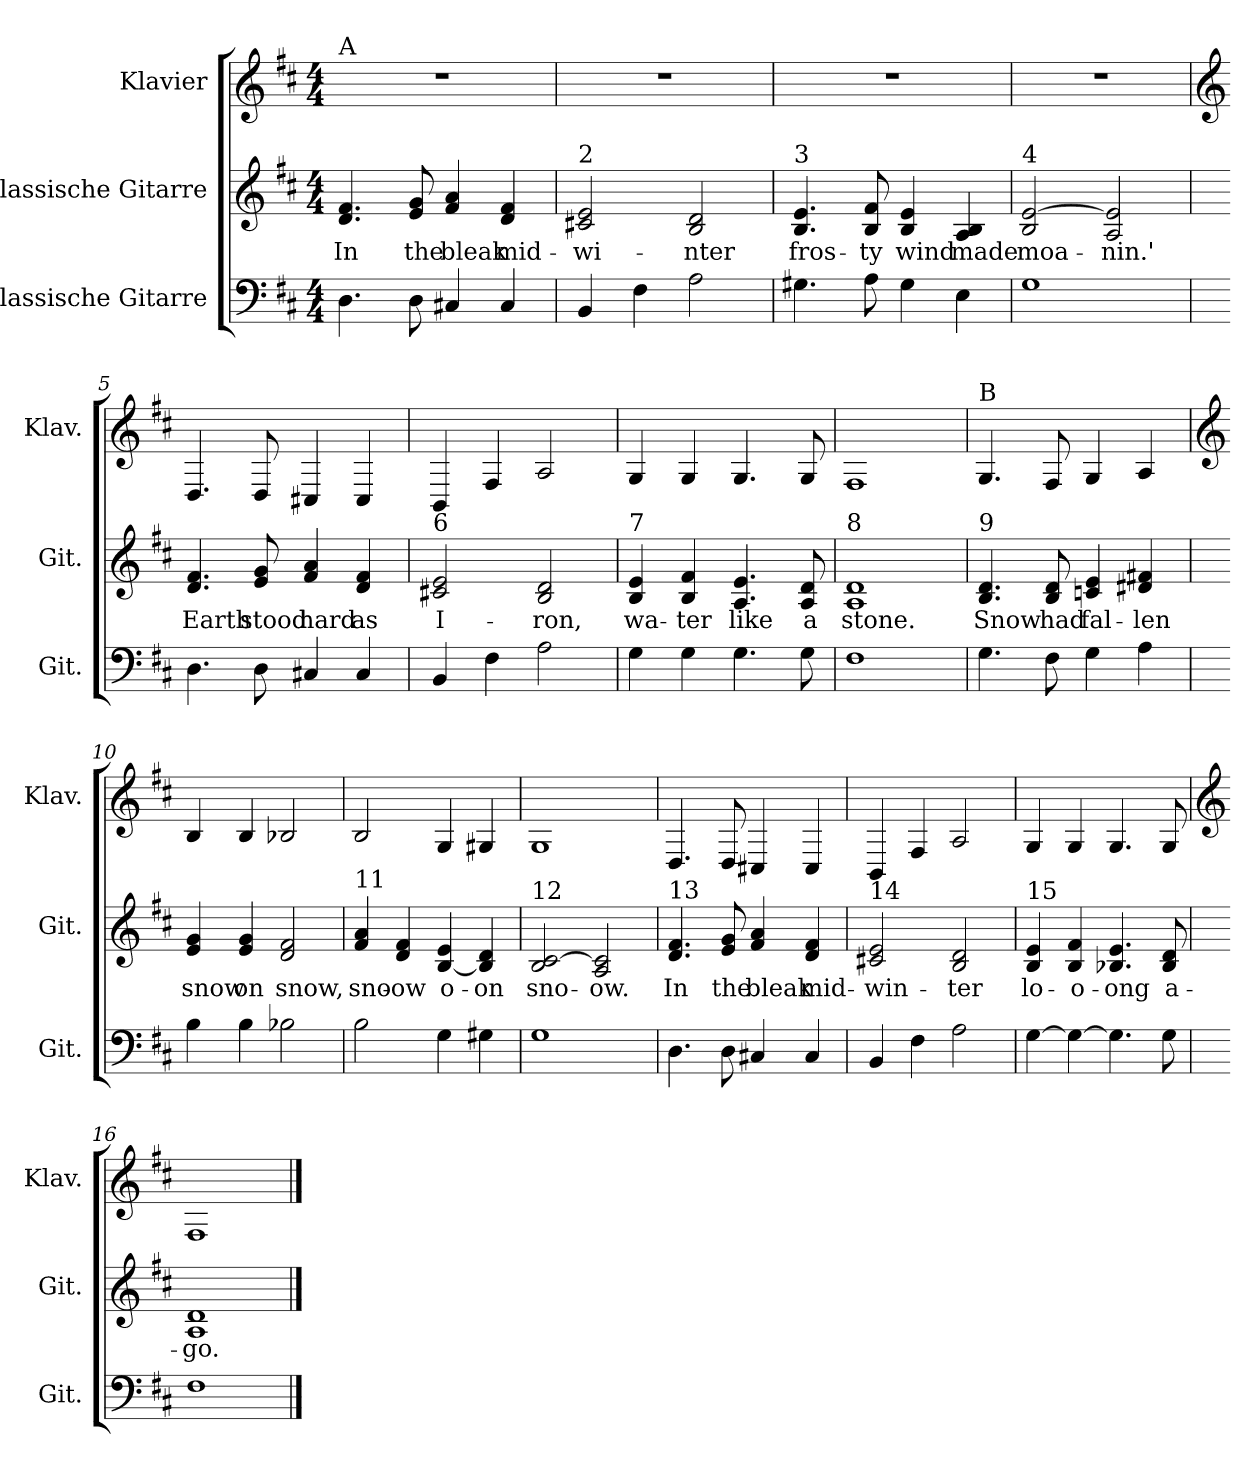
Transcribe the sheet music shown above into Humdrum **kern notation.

**kern	**kern	**text	**kern
*part3	*part2	*part2	*part1
*staff3	*staff2	*staff2	*staff1
*I"Klassische Gitarre	*I"Klassische Gitarre	*	*I"Klavier
*I'Git.	*I'Git.	*	*I'Klav.
*clefF4	*clefG2	*	*clefG2
*k[f#c#]	*k[f#c#]	*	*k[f#c#]
*M4/4	*M4/4	*	*M4/4
=1	=1	=1	=1
!	!	!	!LO:TX:a:t=A
4.D\	4.d/ 4.f#/	In	1r
8D\	8e/ 8g/	the	.
4C#X/	4f#/ 4a/	bleak	.
4C#/	4d/ 4f#/	mid-	.
=2	=2	=2	=2
!	!LO:TX:a:t=2	!	!
4BB/	2c#X/ 2e/	-wi-	1r
4F#\	.	.	.
2A\	2B/ 2d/	-nter	.
=3	=3	=3	=3
!	!LO:TX:a:t=3	!	!
4.G#X\	4.B/ 4.e/	fros-	1r
8A\	8B/ 8f#/	-ty	.
4G#\	4B/ 4e/	wind	.
4E\	4A/ 4B/	made	.
=4	=4	=4	=4
!	!LO:TX:a:t=4	!	!
1G	2B/ [2e/	moa-	1r
.	2A/ 2e/]	-nin.'	.
!!LO:LB:g=z
=5	=5	=5	=5
*	*	*	*clefG2
4.D\	4.d/ 4.f#/	Earth	4.D/
8D\	8e/ 8g/	stood	8D/
4C#X/	4f#/ 4a/	hard	4C#X/
4C#/	4d/ 4f#/	as	4C#/
=6	=6	=6	=6
!	!LO:TX:a:t=6	!	!
4BB/	2c#X/ 2e/	I-	4BB/
4F#\	.	.	4F#/
2A\	2B/ 2d/	-ron,	2A/
=7	=7	=7	=7
!	!LO:TX:a:t=7	!	!
4G\	4B/ 4e/	wa-	4G/
4G\	4B/ 4f#/	-ter	4G/
4.G\	4.A/ 4.e/	like	4.G/
8G\	8A/ 8d/	a	8G/
=8	=8	=8	=8
!	!LO:TX:a:t=8	!	!
1F#	1A 1d	stone.	1F#
=9	=9	=9	=9
!	!	!	!LO:TX:a:t=B
!	!LO:TX:a:t=9	!	!
4.G\	4.B/ 4.d/	Snow	4.G/
8F#\	8B/ 8d/	had	8F#/
4G\	4cn/ 4e/	fal-	4G/
4A\	4d#X/ 4f#X/	-len	4A/
!!LO:LB:g=z
=10	=10	=10	=10
*	*	*	*clefG2
4B\	4e/ 4g/	snow	4B/
4B\	4e/ 4g/	on	4B/
2B-X\	2d/ 2f#/	snow,	2B-X/
=11	=11	=11	=11
!	!LO:TX:a:t=11	!	!
2B\	4f#/ 4a/	sno-	2B/
.	4d/ 4f#/	-ow	.
4G\	[4B/ 4e/	o-	4G/
4G#X\	4B/] 4d/	-on	4G#X/
=12	=12	=12	=12
!	!LO:TX:a:t=12	!	!
1G	2B/ [2c#/	sno-	1G
.	2A/ 2c#/]	-ow.	.
=13	=13	=13	=13
!	!LO:TX:a:t=13	!	!
4.D\	4.d/ 4.f#/	In	4.D/
8D\	8e/ 8g/	the	8D/
4C#X/	4f#/ 4a/	bleak	4C#X/
4C#/	4d/ 4f#/	mid-	4C#/
=14	=14	=14	=14
!	!LO:TX:a:t=14	!	!
4BB/	2c#X/ 2e/	-win-	4BB/
4F#\	.	.	4F#/
2A\	2B/ 2d/	-ter	2A/
=15	=15	=15	=15
!	!LO:TX:a:t=15	!	!
[4G\	4B/ 4e/	lo-	4G/
4G\_	4B/ 4f#/	-o-	4G/
4.G\]	4.B-X/ 4.e/	-ong	4.G/
8G\	8B-/ 8d/	a-	8G/
!!LO:LB:g=z
=16	=16	=16	=16
*	*	*	*clefG2
1F#	1A 1d	-go.	1F#
==	==	==	==
*-	*-	*-	*-
